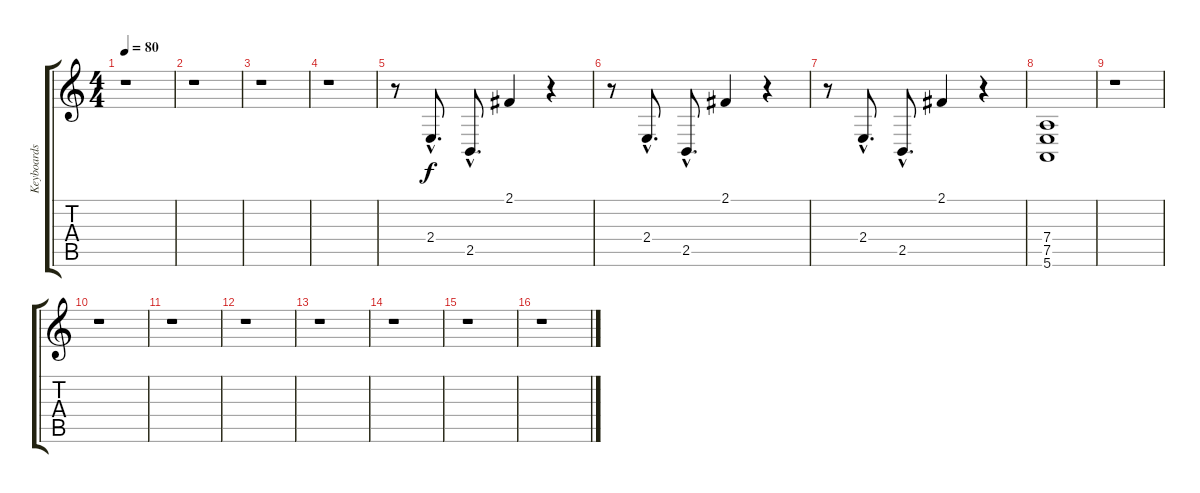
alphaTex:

\track ("Keyboards" "Keyboards") {instrument brightacousticpiano}
\staff {score tabs}
\tuning (E4 B3 G3 D3 A2 E2) {hide}
\ts (4 4)
\tempo 80
\clef g2
\ks c
r.1{dy f} |
r.1 |
r.1 |
r.1 |
r.8 2.4{hac}.8{d} 2.5{hac}.8{d} 2.1.4 r.4 |
r.8 2.4{hac}.8{d} 2.5{hac}.8{d} 2.1.4 r.4 |
r.8 2.4{hac}.8{d} 2.5{hac}.8{d} 2.1.4 r.4 |
(7.4 7.5 5.6).1 |
r.1 |
r.1 |
r.1 |
r.1 |
r.1 |
r.1 |
r.1 |
r.1
